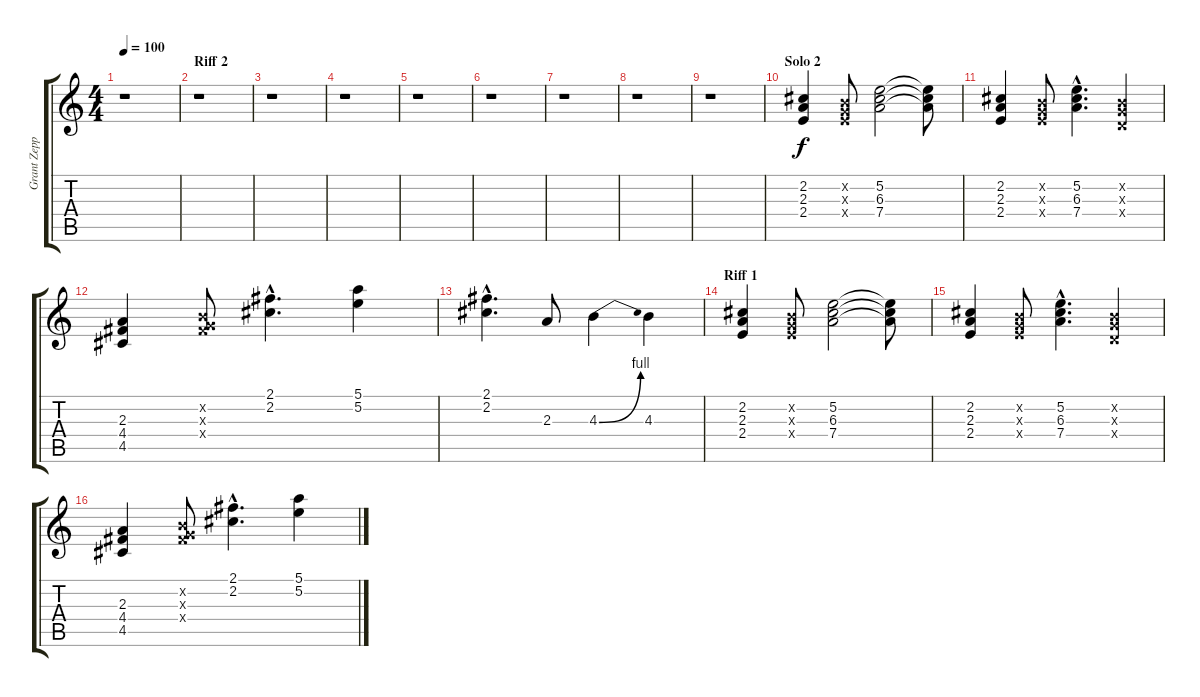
\track ("Grant Zeppelin" "Grant Zepp") {instrument acousticguitarsteel}
\staff {score tabs}
\tuning (E4 B3 G3 D3 A2 E2) {hide}
\ts (4 4)
\tempo 100
\clef g2
\ks c
r.1{dy f} |
\section ("" "Riff 2")
r.1 |
r.1 |
r.1 |
r.1 |
r.1 |
r.1 |
r.1 |
r.1 |
\section ("" "Solo 2")
(2.2 2.3 2.4).4 (0.2{x} 0.3{x} 2.4{x}).8 (5.2 6.3 7.4).2 (5.2{t} 6.3{t} 7.4{t}).8 |
(2.2 2.3 2.4).4 (0.2{x} 0.3{x} 2.4{x}).8 (5.2{hac} 6.3{hac} 7.4{hac}).4{d} (0.2{x} 0.3{x} 0.4{x}).4 |
(2.3 4.4 4.5).4 (0.2{x} 0.3{x} 4.4{x}).8 (2.1{hac} 2.2{hac}).4{d} (5.1 5.2).4 |
(2.1{hac} 2.2{hac}).4{d} 2.3.8 4.3{be (bend 0 0 60 4)}.4 4.3.4 |
\section ("" "Riff 1")
(2.2 2.3 2.4).4 (0.2{x} 0.3{x} 2.4{x}).8 (5.2 6.3 7.4).2 (5.2{t} 6.3{t} 7.4{t}).8 |
(2.2 2.3 2.4).4 (0.2{x} 0.3{x} 2.4{x}).8 (5.2{hac} 6.3{hac} 7.4{hac}).4{d} (0.2{x} 0.3{x} 0.4{x}).4 |
(2.3 4.4 4.5).4 (0.2{x} 0.3{x} 4.4{x}).8 (2.1{hac} 2.2{hac}).4{d} (5.1 5.2).4
